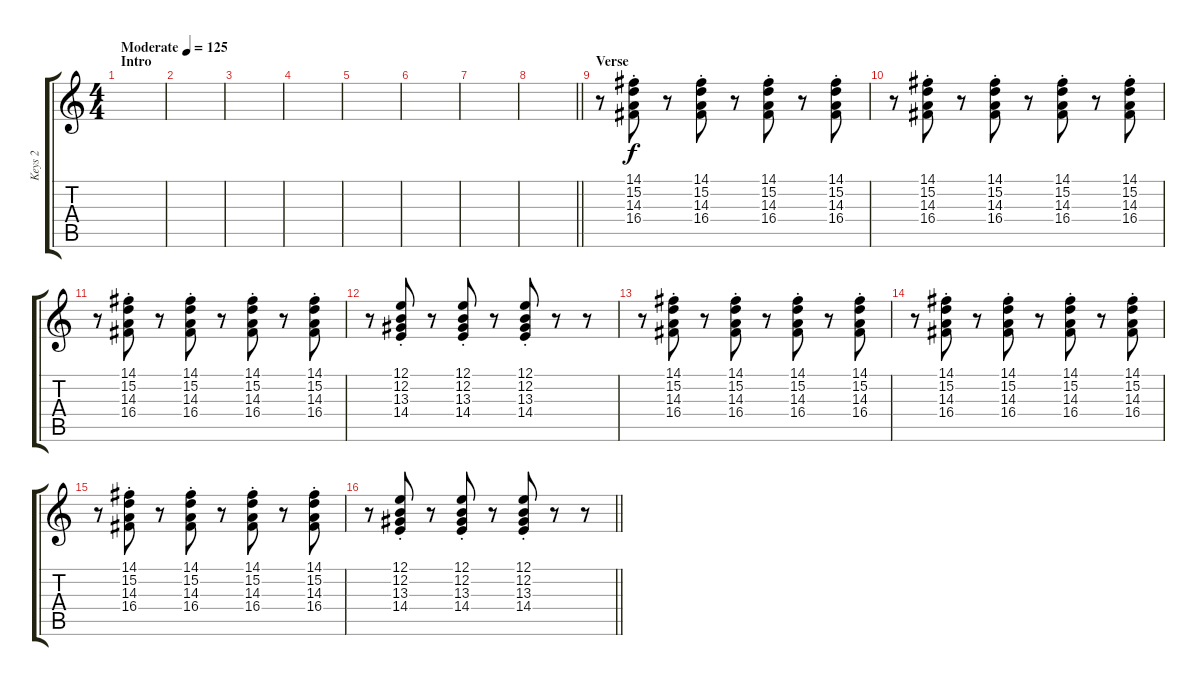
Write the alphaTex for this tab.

\track ("Keys 2" "Keys 2") {instrument electricgrandpiano}
\staff {score tabs}
\tuning (E4 B3 G3 D3 A2 E2) {hide}
\ts (4 4)
\section ("" "Intro")
\tempo (125 "Moderate")
\clef g2
\ks c
|
|
|
|
|
|
|
\barLineRight lightlight
|
\section ("" "Verse")
r.8 (14.1{st} 15.2{st} 14.3{st} 16.4{st}).8 r.8 (14.1{st} 15.2{st} 14.3{st} 16.4{st}).8 r.8 (14.1{st} 15.2{st} 14.3{st} 16.4{st}).8 r.8 (14.1{st} 15.2{st} 14.3{st} 16.4{st}).8 |
r.8 (14.1{st} 15.2{st} 14.3{st} 16.4{st}).8 r.8 (14.1{st} 15.2{st} 14.3{st} 16.4{st}).8 r.8 (14.1{st} 15.2{st} 14.3{st} 16.4{st}).8 r.8 (14.1{st} 15.2{st} 14.3{st} 16.4{st}).8 |
r.8 (14.1{st} 15.2{st} 14.3{st} 16.4{st}).8 r.8 (14.1{st} 15.2{st} 14.3{st} 16.4{st}).8 r.8 (14.1{st} 15.2{st} 14.3{st} 16.4{st}).8 r.8 (14.1{st} 15.2{st} 14.3{st} 16.4{st}).8 |
r.8 (12.1{st} 12.2{st} 13.3{st} 14.4{st}).8 r.8 (12.1{st} 12.2{st} 13.3{st} 14.4{st}).8 r.8 (12.1{st} 12.2{st} 13.3{st} 14.4{st}).8 r.8 r.8 |
r.8 (14.1{st} 15.2{st} 14.3{st} 16.4{st}).8 r.8 (14.1{st} 15.2{st} 14.3{st} 16.4{st}).8 r.8 (14.1{st} 15.2{st} 14.3{st} 16.4{st}).8 r.8 (14.1{st} 15.2{st} 14.3{st} 16.4{st}).8 |
r.8 (14.1{st} 15.2{st} 14.3{st} 16.4{st}).8 r.8 (14.1{st} 15.2{st} 14.3{st} 16.4{st}).8 r.8 (14.1{st} 15.2{st} 14.3{st} 16.4{st}).8 r.8 (14.1{st} 15.2{st} 14.3{st} 16.4{st}).8 |
r.8 (14.1{st} 15.2{st} 14.3{st} 16.4{st}).8 r.8 (14.1{st} 15.2{st} 14.3{st} 16.4{st}).8 r.8 (14.1{st} 15.2{st} 14.3{st} 16.4{st}).8 r.8 (14.1{st} 15.2{st} 14.3{st} 16.4{st}).8 |
\barLineRight lightlight
r.8 (12.1{st} 12.2{st} 13.3{st} 14.4{st}).8 r.8 (12.1{st} 12.2{st} 13.3{st} 14.4{st}).8 r.8 (12.1{st} 12.2{st} 13.3{st} 14.4{st}).8 r.8 r.8
